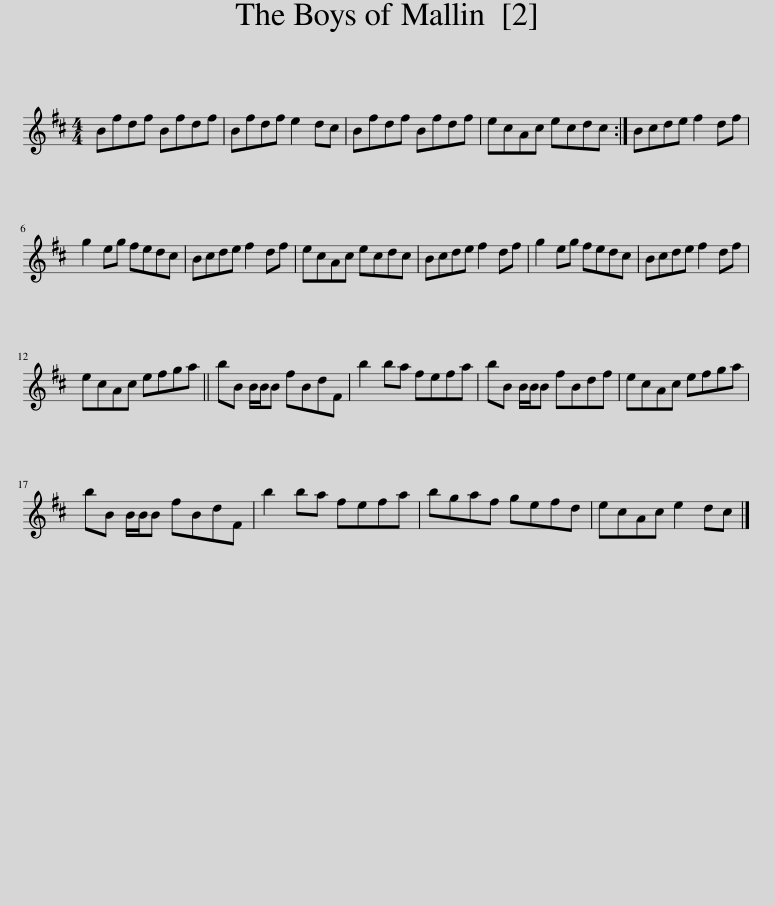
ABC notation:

X:1
L:1/8
M:4/4
I:linebreak $
K:Bmin
V:1 treble
V:1
 Bfdf Bfdf | Bfdf e2 dc | Bfdf Bfdf | ecAc ecdc :| Bcde f2 df |$ %5
 g2 eg fedc | Bcde f2 df | ecAc ecdc | Bcde f2 df | g2 eg fedc | %10
 Bcde f2 df |$ ecAc efga || bB B/B/B fBdF | b2 ba fefa | bB B/B/B fBdf | %15
 ecAc efga |$ bB B/B/B fBdF | b2 ba fefa | bgaf gefd | ecAc e2 dc |] %20
